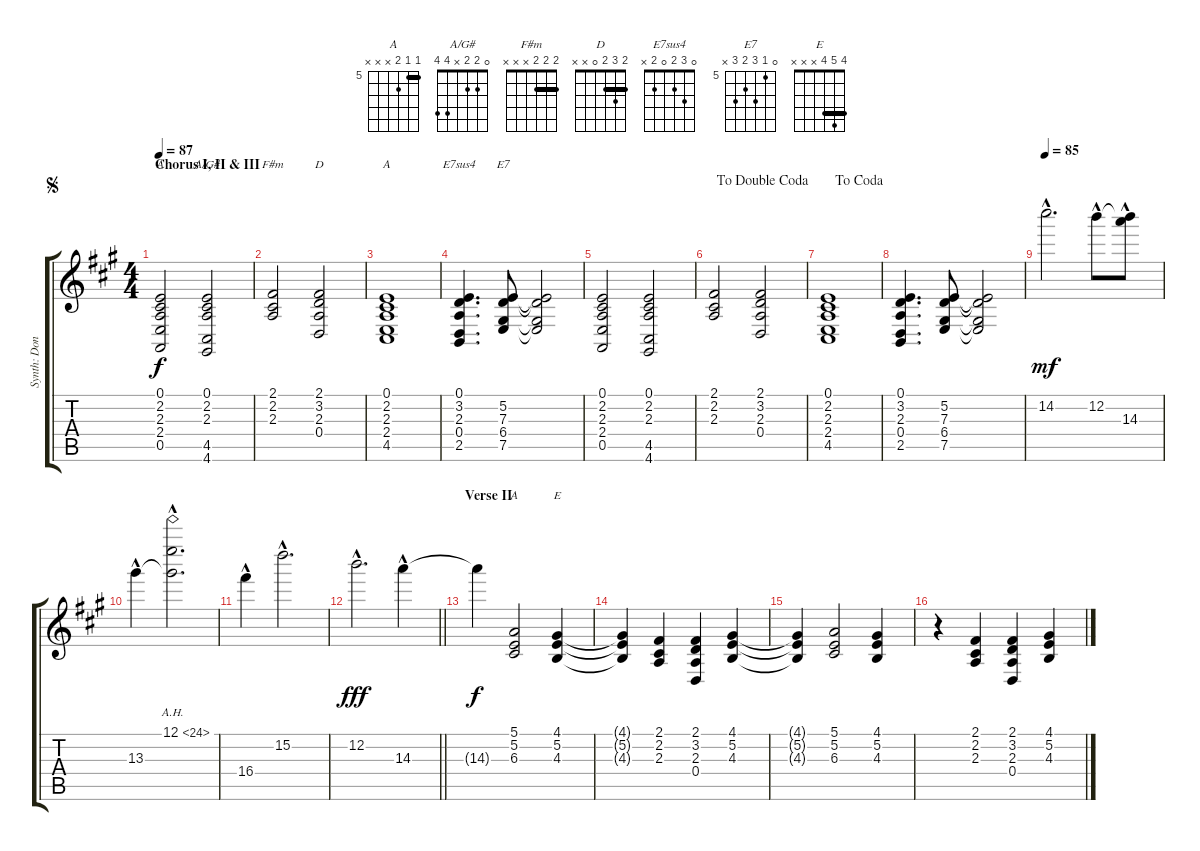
\track ("Synth: Don" "Synth: Don") {instrument synthstrings1}
\staff {score tabs}
\tuning (E4 B3 G3 D3 A2 E2) {hide}
\chord ("A" 0 2 2 2 0 x)
\chord ("A/G#" 0 2 2 x 4 4)
\chord ("F#m" 2 2 2 x x x) {barre 2}
\chord ("D" 2 3 2 0 x x) {barre 2}
\chord ("A" 0 2 2 2 4 x)
\chord ("E7sus4" 0 3 2 0 2 x)
\chord ("E7" 0 5 7 6 7 x) {firstfret 5}
\chord ("A" 5 5 6 x x x) {firstfret 5 barre 5}
\chord ("E" 4 5 4 x x x) {barre 4}
\ts (4 4)
\section ("" "Chorus I, II & III")
\jump segno
\tempo 87
\clef g2
\ks a
(0.1 2.2 2.3 2.4 0.5).2{ch "A" dy f} (0.1 2.2 2.3 4.5 4.6).2{ch "A/G#"} |
(2.1 2.2 2.3).2{ch "F#m"} (2.1 3.2 2.3 0.4).2{ch "D"} |
(0.1 2.2 2.3 2.4 4.5).1{ch "A"} |
(0.1 3.2 2.3 0.4 2.5).4{d ch "E7sus4"} (5.2 7.3 6.4 7.5).8{ch "E7"} (5.2{t} 7.3{t} 6.4{t} 7.5{t}).2 |
(0.1 2.2 2.3 2.4 0.5).2 (0.1 2.2 2.3 4.5 4.6).2 |
\jump dadoublecoda
(2.1 2.2 2.3).2 (2.1 3.2 2.3 0.4).2 |
\jump dacoda
(0.1 2.2 2.3 2.4 4.5).1 |
(0.1 3.2 2.3 0.4 2.5).4{d} (5.2 7.3 6.4 7.5).8 (5.2{t} 7.3{t} 6.4{t} 7.5{t}).2 |
\tempo 85
14.2{hac}.2{d ot 15mb dy mf beam merge} 12.2{hac}.8{ot 15mb} (12.2{t} 14.3{hac}).8{ot 15mb} |
13.3{hac}.4{ot 15mb} (12.1{ah 12 hac} 13.3{t}).2{d ot 15mb} |
16.4{hac}.4{ot 15mb} 15.2{hac}.2{d ot 15mb} |
\barLineRight lightlight
12.2{hac}.2{d ot 15mb dy fff} 14.3{hac}.4{ot 15mb} |
\section ("" "Verse II")
14.3{t}.4{ot 15mb dy f} (5.1 5.2 6.3).2{ch "A"} (4.1 5.2 4.3).4{ch "E"} |
(4.1{t} 5.2{t} 4.3{t}).4 (2.1 2.2 2.3).4 (2.1 3.2 2.3 0.4).4 (4.1 5.2 4.3).4 |
(4.1{t} 5.2{t} 4.3{t}).4 (5.1 5.2 6.3).2 (4.1 5.2 4.3).4 |
r.4 (2.1 2.2 2.3).4 (2.1 3.2 2.3 0.4).4 (4.1 5.2 4.3).4
